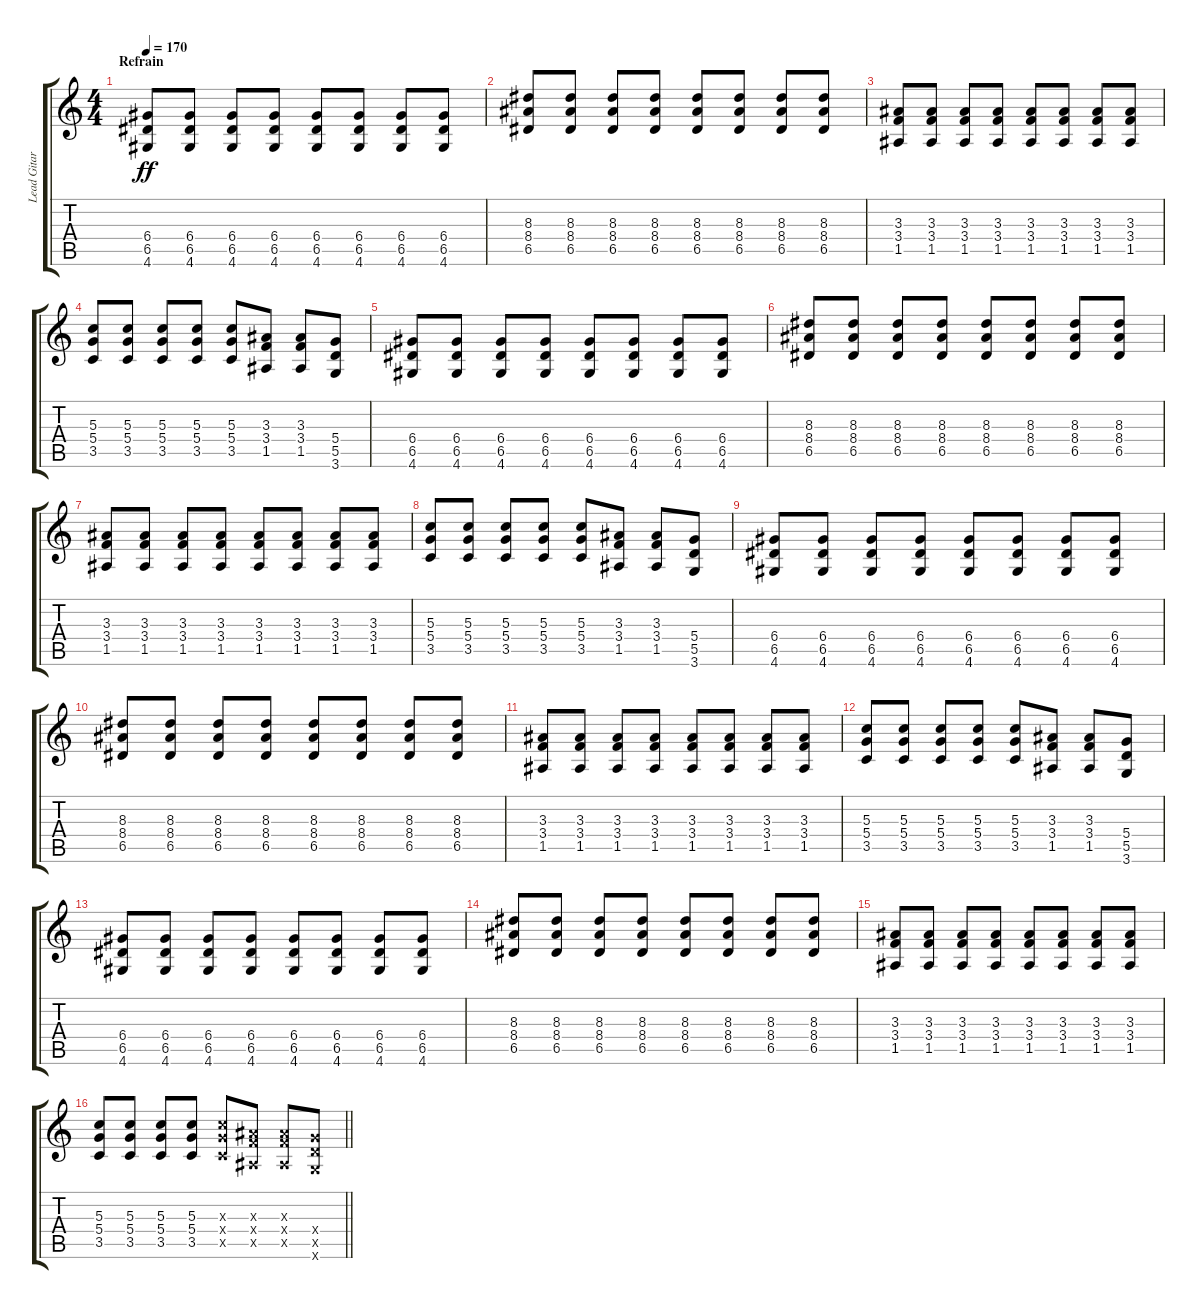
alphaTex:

\track ("Lead Gitarre" "Lead Gitar") {instrument distortionguitar}
\staff {score tabs}
\tuning (E4 B3 G3 D3 A2 E2) {hide}
\ts (4 4)
\section ("" "Refrain")
\tempo 170
\clef g2
\ks c
(6.4 6.5 4.6).8{dy ff} (6.4 6.5 4.6).8 (6.4 6.5 4.6).8 (6.4 6.5 4.6).8 (6.4 6.5 4.6).8 (6.4 6.5 4.6).8 (6.4 6.5 4.6).8 (6.4 6.5 4.6).8 |
(8.3 8.4 6.5).8 (8.3 8.4 6.5).8 (8.3 8.4 6.5).8 (8.3 8.4 6.5).8 (8.3 8.4 6.5).8 (8.3 8.4 6.5).8 (8.3 8.4 6.5).8 (8.3 8.4 6.5).8 |
(3.3 3.4 1.5).8 (3.3 3.4 1.5).8 (3.3 3.4 1.5).8 (3.3 3.4 1.5).8 (3.3 3.4 1.5).8 (3.3 3.4 1.5).8 (3.3 3.4 1.5).8 (3.3 3.4 1.5).8 |
(5.3 5.4 3.5).8 (5.3 5.4 3.5).8 (5.3 5.4 3.5).8 (5.3 5.4 3.5).8 (5.3 5.4 3.5).8 (3.3 3.4 1.5).8 (3.3 3.4 1.5).8 (5.4 5.5 3.6).8 |
(6.4 6.5 4.6).8 (6.4 6.5 4.6).8 (6.4 6.5 4.6).8 (6.4 6.5 4.6).8 (6.4 6.5 4.6).8 (6.4 6.5 4.6).8 (6.4 6.5 4.6).8 (6.4 6.5 4.6).8 |
(8.3 8.4 6.5).8 (8.3 8.4 6.5).8 (8.3 8.4 6.5).8 (8.3 8.4 6.5).8 (8.3 8.4 6.5).8 (8.3 8.4 6.5).8 (8.3 8.4 6.5).8 (8.3 8.4 6.5).8 |
(3.3 3.4 1.5).8 (3.3 3.4 1.5).8 (3.3 3.4 1.5).8 (3.3 3.4 1.5).8 (3.3 3.4 1.5).8 (3.3 3.4 1.5).8 (3.3 3.4 1.5).8 (3.3 3.4 1.5).8 |
(5.3 5.4 3.5).8 (5.3 5.4 3.5).8 (5.3 5.4 3.5).8 (5.3 5.4 3.5).8 (5.3 5.4 3.5).8 (3.3 3.4 1.5).8 (3.3 3.4 1.5).8 (5.4 5.5 3.6).8 |
(6.4 6.5 4.6).8 (6.4 6.5 4.6).8 (6.4 6.5 4.6).8 (6.4 6.5 4.6).8 (6.4 6.5 4.6).8 (6.4 6.5 4.6).8 (6.4 6.5 4.6).8 (6.4 6.5 4.6).8 |
(8.3 8.4 6.5).8 (8.3 8.4 6.5).8 (8.3 8.4 6.5).8 (8.3 8.4 6.5).8 (8.3 8.4 6.5).8 (8.3 8.4 6.5).8 (8.3 8.4 6.5).8 (8.3 8.4 6.5).8 |
(3.3 3.4 1.5).8 (3.3 3.4 1.5).8 (3.3 3.4 1.5).8 (3.3 3.4 1.5).8 (3.3 3.4 1.5).8 (3.3 3.4 1.5).8 (3.3 3.4 1.5).8 (3.3 3.4 1.5).8 |
(5.3 5.4 3.5).8 (5.3 5.4 3.5).8 (5.3 5.4 3.5).8 (5.3 5.4 3.5).8 (5.3 5.4 3.5).8 (3.3 3.4 1.5).8 (3.3 3.4 1.5).8 (5.4 5.5 3.6).8 |
(6.4 6.5 4.6).8 (6.4 6.5 4.6).8 (6.4 6.5 4.6).8 (6.4 6.5 4.6).8 (6.4 6.5 4.6).8 (6.4 6.5 4.6).8 (6.4 6.5 4.6).8 (6.4 6.5 4.6).8 |
(8.3 8.4 6.5).8 (8.3 8.4 6.5).8 (8.3 8.4 6.5).8 (8.3 8.4 6.5).8 (8.3 8.4 6.5).8 (8.3 8.4 6.5).8 (8.3 8.4 6.5).8 (8.3 8.4 6.5).8 |
(3.3 3.4 1.5).8 (3.3 3.4 1.5).8 (3.3 3.4 1.5).8 (3.3 3.4 1.5).8 (3.3 3.4 1.5).8 (3.3 3.4 1.5).8 (3.3 3.4 1.5).8 (3.3 3.4 1.5).8 |
\barLineRight lightlight
(5.3 5.4 3.5).8 (5.3 5.4 3.5).8 (5.3 5.4 3.5).8 (5.3 5.4 3.5).8 (5.3{x} 5.4{x} 3.5{x}).8 (3.3{x} 3.4{x} 1.5{x}).8 (3.3{x} 3.4{x} 1.5{x}).8 (5.4{x} 5.5{x} 3.6{x}).8
